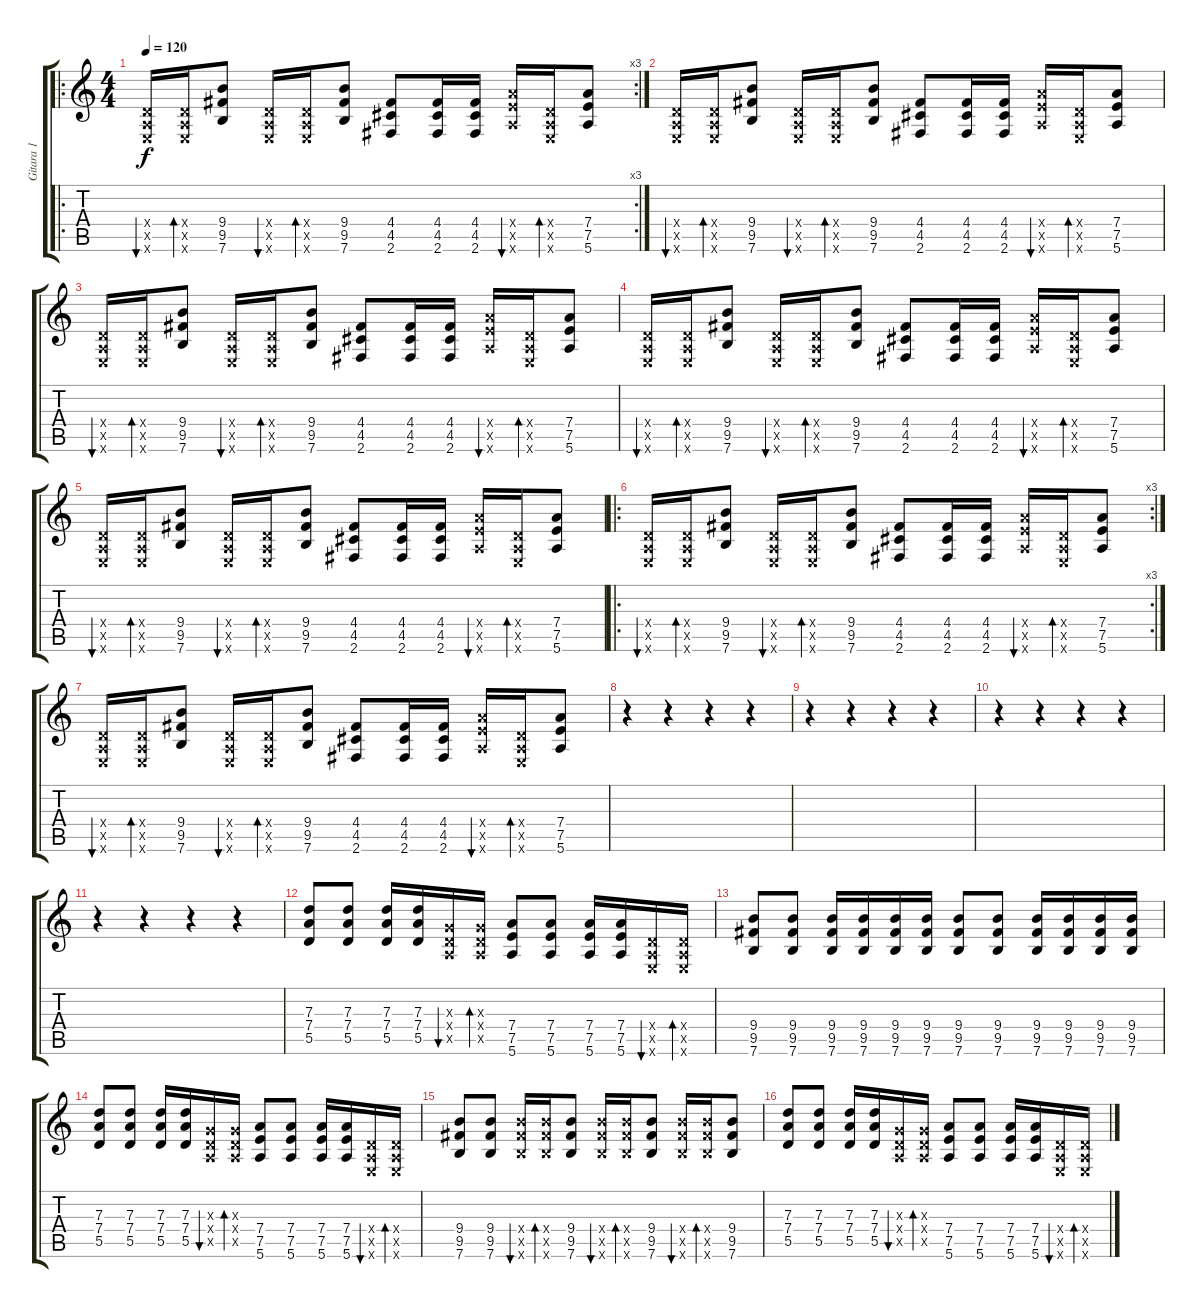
\track ("Gitara 1" "Gitara 1") {instrument overdrivenguitar}
\staff {score tabs}
\tuning (E4 B3 G3 D3 A2 E2) {hide}
\ro
\rc 3
\ts (4 4)
\tempo 120
\clef g2
\ks c
(0.4{x} 0.5{x} 0.6{x}).16{bu 60 dy f} (0.4{x} 0.5{x} 0.6{x}).16{bd 60} (9.4 9.5 7.6).8 (0.4{x} 0.5{x} 0.6{x}).16{bu 60} (0.4{x} 0.5{x} 0.6{x}).16{bd 60} (9.4 9.5 7.6).8 (4.4 4.5 2.6).8 (4.4 4.5 2.6).16 (4.4 4.5 2.6).16 (7.4{x} 7.5{x} 5.6{x}).16{bu 60} (0.4{x} 0.5{x} 0.6{x}).16{bd 60} (7.4 7.5 5.6).8 |
(0.4{x} 0.5{x} 0.6{x}).16{bu 60} (0.4{x} 0.5{x} 0.6{x}).16{bd 60} (9.4 9.5 7.6).8 (0.4{x} 0.5{x} 0.6{x}).16{bu 60} (0.4{x} 0.5{x} 0.6{x}).16{bd 60} (9.4 9.5 7.6).8 (4.4 4.5 2.6).8 (4.4 4.5 2.6).16 (4.4 4.5 2.6).16 (7.4{x} 7.5{x} 5.6{x}).16{bu 60} (0.4{x} 0.5{x} 0.6{x}).16{bd 60} (7.4 7.5 5.6).8 |
(0.4{x} 0.5{x} 0.6{x}).16{bu 60} (0.4{x} 0.5{x} 0.6{x}).16{bd 60} (9.4 9.5 7.6).8 (0.4{x} 0.5{x} 0.6{x}).16{bu 60} (0.4{x} 0.5{x} 0.6{x}).16{bd 60} (9.4 9.5 7.6).8 (4.4 4.5 2.6).8 (4.4 4.5 2.6).16 (4.4 4.5 2.6).16 (7.4{x} 7.5{x} 5.6{x}).16{bu 60} (0.4{x} 0.5{x} 0.6{x}).16{bd 60} (7.4 7.5 5.6).8 |
(0.4{x} 0.5{x} 0.6{x}).16{bu 60} (0.4{x} 0.5{x} 0.6{x}).16{bd 60} (9.4 9.5 7.6).8 (0.4{x} 0.5{x} 0.6{x}).16{bu 60} (0.4{x} 0.5{x} 0.6{x}).16{bd 60} (9.4 9.5 7.6).8 (4.4 4.5 2.6).8 (4.4 4.5 2.6).16 (4.4 4.5 2.6).16 (7.4{x} 7.5{x} 5.6{x}).16{bu 60} (0.4{x} 0.5{x} 0.6{x}).16{bd 60} (7.4 7.5 5.6).8 |
(0.4{x} 0.5{x} 0.6{x}).16{bu 60} (0.4{x} 0.5{x} 0.6{x}).16{bd 60} (9.4 9.5 7.6).8 (0.4{x} 0.5{x} 0.6{x}).16{bu 60} (0.4{x} 0.5{x} 0.6{x}).16{bd 60} (9.4 9.5 7.6).8 (4.4 4.5 2.6).8 (4.4 4.5 2.6).16 (4.4 4.5 2.6).16 (7.4{x} 7.5{x} 5.6{x}).16{bu 60} (0.4{x} 0.5{x} 0.6{x}).16{bd 60} (7.4 7.5 5.6).8 |
\ro
\rc 3
(0.4{x} 0.5{x} 0.6{x}).16{bu 60} (0.4{x} 0.5{x} 0.6{x}).16{bd 60} (9.4 9.5 7.6).8 (0.4{x} 0.5{x} 0.6{x}).16{bu 60} (0.4{x} 0.5{x} 0.6{x}).16{bd 60} (9.4 9.5 7.6).8 (4.4 4.5 2.6).8 (4.4 4.5 2.6).16 (4.4 4.5 2.6).16 (7.4{x} 7.5{x} 5.6{x}).16{bu 60} (0.4{x} 0.5{x} 0.6{x}).16{bd 60} (7.4 7.5 5.6).8 |
(0.4{x} 0.5{x} 0.6{x}).16{bu 60} (0.4{x} 0.5{x} 0.6{x}).16{bd 60} (9.4 9.5 7.6).8 (0.4{x} 0.5{x} 0.6{x}).16{bu 60} (0.4{x} 0.5{x} 0.6{x}).16{bd 60} (9.4 9.5 7.6).8 (4.4 4.5 2.6).8 (4.4 4.5 2.6).16 (4.4 4.5 2.6).16 (7.4{x} 7.5{x} 5.6{x}).16{bu 60} (0.4{x} 0.5{x} 0.6{x}).16{bd 60} (7.4 7.5 5.6).8 |
r.4 r.4 r.4 r.4 |
r.4 r.4 r.4 r.4 |
r.4 r.4 r.4 r.4 |
r.4 r.4 r.4 r.4 |
(7.3 7.4 5.5).8 (7.3 7.4 5.5).8 (7.3 7.4 5.5).16 (7.3 7.4 5.5).16 (0.3{x} 0.4{x} 0.5{x}).16{bu 60} (0.3{x} 0.4{x} 0.5{x}).16{bd 60} (7.4 7.5 5.6).8 (7.4 7.5 5.6).8 (7.4 7.5 5.6).16 (7.4 7.5 5.6).16 (0.4{x} 0.5{x} 0.6{x}).16{bu 60} (0.4{x} 0.5{x} 0.6{x}).16{bd 60} |
(9.4 9.5 7.6).8 (9.4 9.5 7.6).8 (9.4 9.5 7.6).16 (9.4 9.5 7.6).16 (9.4 9.5 7.6).16 (9.4 9.5 7.6).16 (9.4 9.5 7.6).8 (9.4 9.5 7.6).8 (9.4 9.5 7.6).16 (9.4 9.5 7.6).16 (9.4 9.5 7.6).16 (9.4 9.5 7.6).16 |
(7.3 7.4 5.5).8 (7.3 7.4 5.5).8 (7.3 7.4 5.5).16 (7.3 7.4 5.5).16 (0.3{x} 0.4{x} 0.5{x}).16{bu 60} (0.3{x} 0.4{x} 0.5{x}).16{bd 60} (7.4 7.5 5.6).8 (7.4 7.5 5.6).8 (7.4 7.5 5.6).16 (7.4 7.5 5.6).16 (0.4{x} 0.5{x} 0.6{x}).16{bu 60} (0.4{x} 0.5{x} 0.6{x}).16{bd 60} |
(9.4 9.5 7.6).8 (9.4 9.5 7.6).8 (9.4{x} 9.5{x} 7.6{x}).16{bu 60} (9.4{x} 9.5{x} 7.6{x}).16{bd 60} (9.4 9.5 7.6).8 (9.4{x} 9.5{x} 7.6{x}).16{bu 60} (9.4{x} 9.5{x} 7.6{x}).16{bd 60} (9.4 9.5 7.6).8 (9.4{x} 9.5{x} 7.6{x}).16{bu 60} (9.4{x} 9.5{x} 7.6{x}).16{bd 60} (9.4 9.5 7.6).8 |
(7.3 7.4 5.5).8 (7.3 7.4 5.5).8 (7.3 7.4 5.5).16 (7.3 7.4 5.5).16 (0.3{x} 0.4{x} 0.5{x}).16{bu 60} (0.3{x} 0.4{x} 0.5{x}).16{bd 60} (7.4 7.5 5.6).8 (7.4 7.5 5.6).8 (7.4 7.5 5.6).16 (7.4 7.5 5.6).16 (0.4{x} 0.5{x} 0.6{x}).16{bu 60} (0.4{x} 0.5{x} 0.6{x}).16{bd 60}
